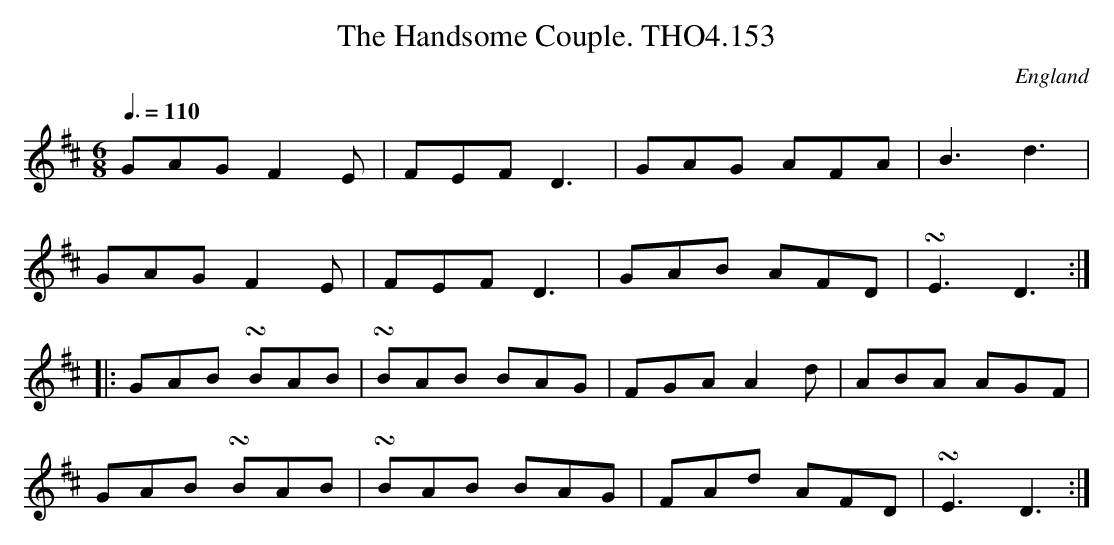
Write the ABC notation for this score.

X:1
T:Handsome Couple. THO4.153, The
O:England
M:6/8
L:1/8
Q:3/8=110
K:D major
GAG F2 E|FEF D3|GAG AFA|B3d3|
GAG F2 E|FEF D3|GAB AFD|!turn!E3D3:|
|:GAB !turn!BAB|!turn!BAB BAG|FGA A2 d|ABA AGF|
GAB !turn!BAB|!turn!BAB BAG|FAd AFD|!turn!E3D3:|
